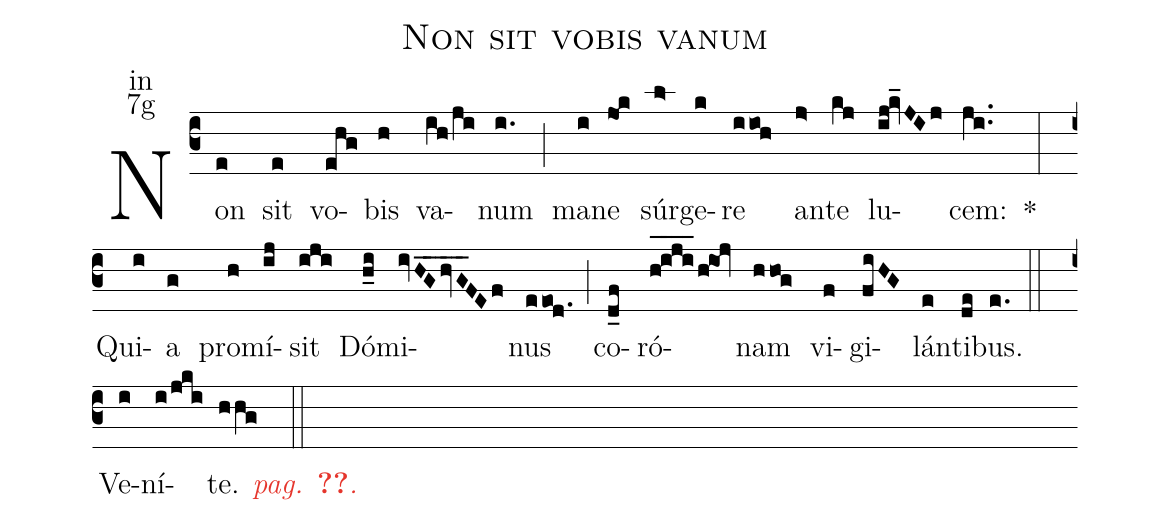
name:Non sit vobis vanum;
office-part:in;
mode:7g;
%%
(c3) Non(e) sit(e) vo(ehg)bis(h) va(ih/ji)num(i.) (;) ma(i)ne(jo@k) súr(l>)ge(k)re(iioh) an(j>)te(kj) lu(ij@kv_JIj)cem:(ji..) <sp>*</sp>(:)
Qui(i)a(g) pro(h)mí(ij)sit(iji) Dó(h_i)mi(ivHG__hvG__FEf)nus(eeod.) (;) co(d_f)ró(h_@iji___/h!ioj)nam(hhog) vi(f)gi(fiHG)lán(e)ti(de)bus.(e.) (::)
<nlba>Ve(i)ní(i/jki)t{e}. <c><i>pag. <v>\pageref{M-ORIP7g}</v>.</i></c></nlba>(hhg ::)
